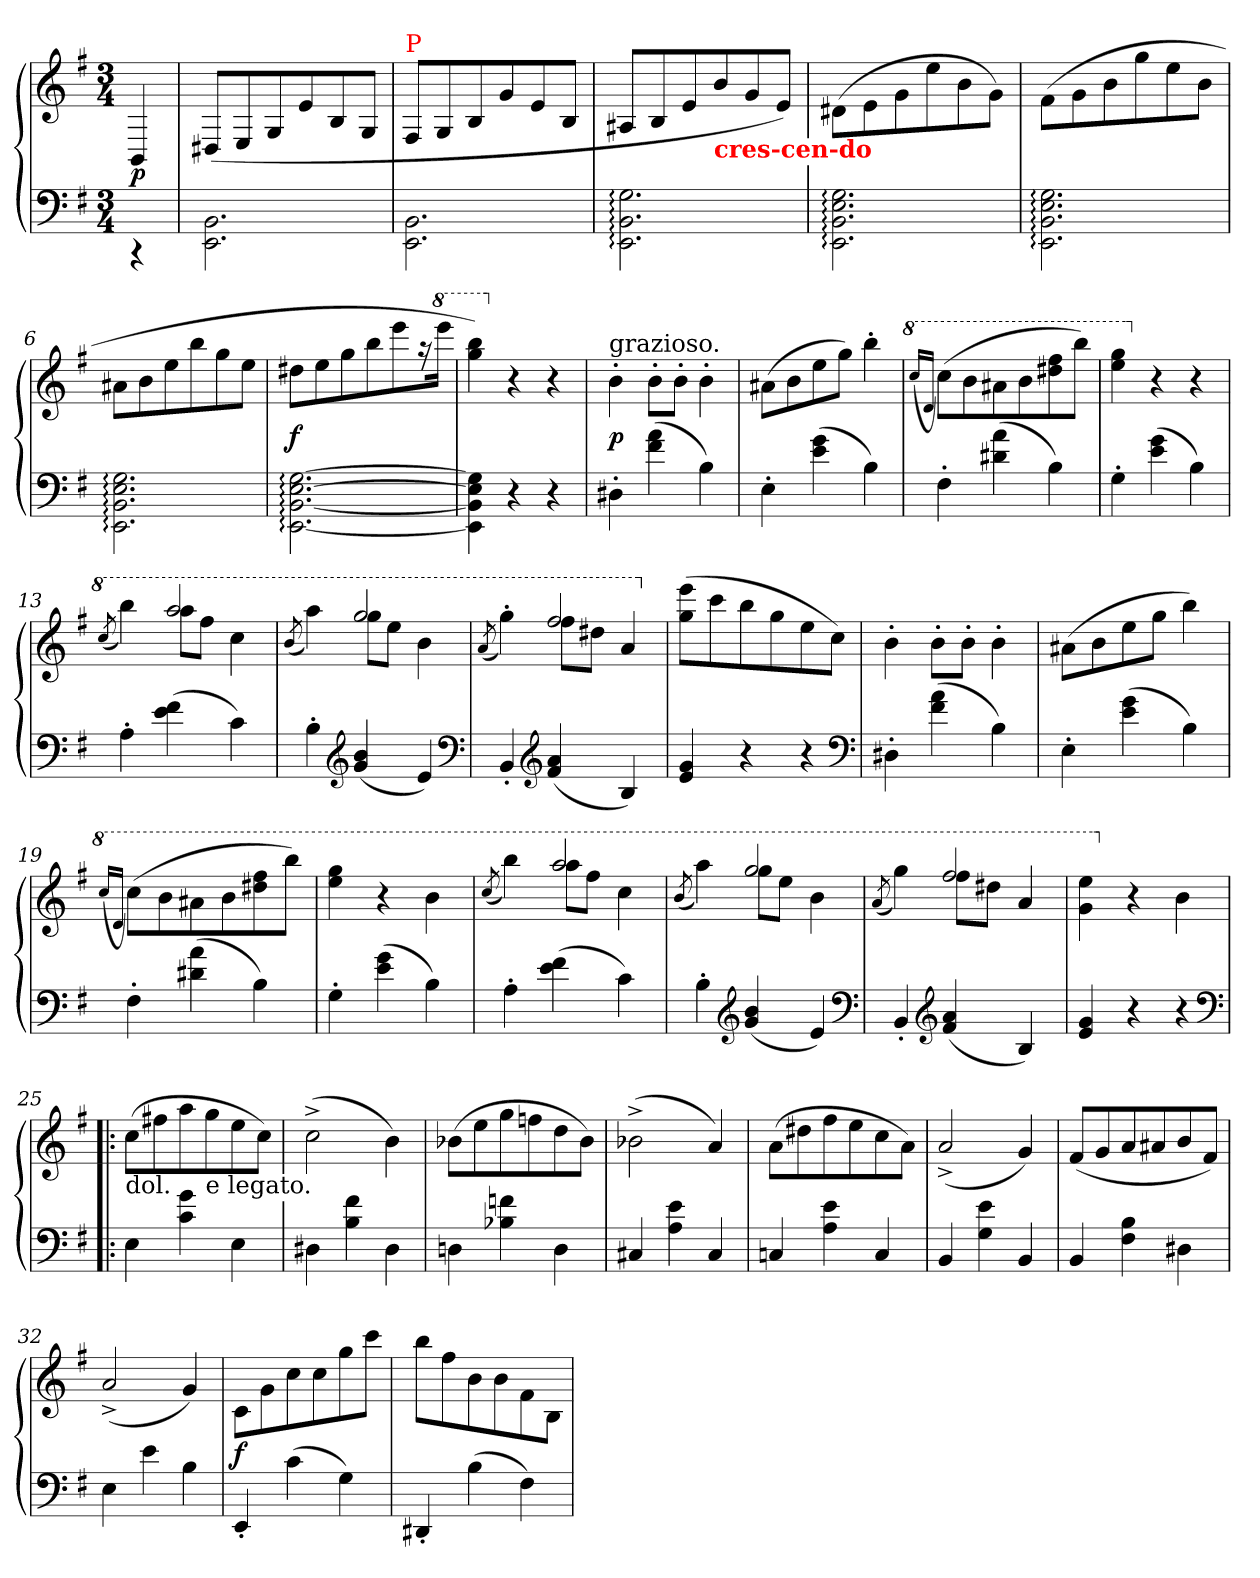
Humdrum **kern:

**kern	**kern	**dynam
*part1	*part1	*part1
*staff2	*staff1	*staff1/2
*clefF4	*clefG2	*
*k[f#]	*k[f#]	*
*M3/4	*M3/4	*
=	=	=
4rCC	4BB/	p
=1	=1	=1
2.BB\ 2.EE\	(>8D#X/L	.
.	8E/	.
.	8G/	.
.	8e/	.
.	8B/	.
.	8G/J	.
=2	=2	=2
!	!LO:TX:a:color=red:t=P	!
2.BB\ 2.EE\	8F#/L	.
.	8G/	.
.	8B/	.
.	8g\	.
.	8e\	.
.	8B\J	.
=3	=3	=3
2.G:\ 2.BB:\ 2.EE:\	8A#X/L	.
.	8B/	.
.	8e/	.
!	!LO:TX:b:B:color=red:t=cres-cen-do	!
.	8b/	.
.	8g/	.
.	8e/J)	.
=4	=4	=4
2.G:\ 2.E:\ 2.BB:\ 2.EE:\	(>8d#X\L	.
.	8e\	.
.	8g\	.
.	8ee\	.
.	8b\	.
.	8g\J)	.
=5	=5	=5
2.G:\ 2.E:\ 2.BB:\ 2.EE:\	(>8f#\L	.
.	8g\	.
.	8b\	.
.	8gg\	.
.	8ee\	.
.	8b\J	.
=6	=6	=6
2.G:\ 2.E:\ 2.BB:\ 2.EE:\	8a#XL	.
.	8b	.
.	8ee	.
.	8bb	.
.	8gg	.
.	8eeJ	.
=7	=7	=7
[2.G:\ [2.E:\ [2.BB:\ [2.EE:\	8dd#XL	f
.	8ee	.
.	8gg	.
.	8bb	.
.	8eee	.
.	16raa	.
*	*8va	*
.	16eeeeJk	.
=8	=8	=8
4G]\ 4E]\ 4BB]\ 4EE]\	4bbb 4ggg)	.
*	*X8va	*
4r	4r	.
4r	4r	.
=9	=9	=9
!	!LO:TX:a:t=grazioso.	!
4D#X'>	4b'>	p
(>4a 4f#	8b'>L	.
.	8b'>J	.
4B)	4b'>	.
=10	=10	=10
4E'>	(>8a#XL	.
.	8b	.
(>4g 4e	8ee	.
.	8ggJ)	.
4B)	4bb'>	.
=11	=11	=11
*	*8va	*
.	(<16qqccc/LL	.
.	16qqdd/JJ	.
4F#'>	(>8cccL)	.
.	8bb	.
(>4a 4d#X	8aa#X	.
.	8bb	.
4B)	8fff# 8ddd#X	.
.	8bbbJ)	.
=12	=12	=12
4G'>	4ggg 4eee	.
*	*X8va	*
(>4g 4e	4r	.
4B)	4r	.
=13	=13	=13
*	*^	*
*	*8va	*	*
.	.	(<8qccc/	.
4A'>	4ryy	4bbb)	.
(>4f# 4e	2aaa	8aaaL	.
.	.	8fff#J	.
4c)	.	4ccc\	.
=14	=14	=14	=14
.	.	(<8qbb/	.
4B'>	4ryy	4aaa)	.
*clefG2	*	*	*
(<4b 4g	2ggg	8gggL	.
.	.	8eeeJ	.
4e)	.	4bb\	.
*clefF4	*	*	*
=15	=15	=15	=15
.	.	(<8qaa/	.
4BB'<	4ryy	4ggg'>)	.
*clefG2	*	*	*
(<4a 4f#	2fff#	8fff#L	.
.	.	8ddd#XJ	.
4B)	.	4aa/	.
*	*v	*v	*
=16	=16	=16
*	*X8va	*
4g 4e	(>8eee 8ggL	.
.	8ccc	.
4r	8bb	.
.	8gg	.
4r	8ee	.
.	8ccJ)	.
*clefF4	*	*
=17	=17	=17
4D#X'>	4b'>	.
(>4a 4f#	8b'>L	.
.	8b'>J	.
4B)	4b'>	.
=18	=18	=18
4E'>	(>8a#XL	.
.	8b	.
(>4g 4e	8ee	.
.	8ggJ	.
4B)	4bb)	.
=19	=19	=19
*	*8va	*
.	(<16qqccc/LL	.
.	16qqdd/JJ	.
4F#'>	(>8cccL)	.
.	8bb	.
(>4a 4d#X	8aa#X	.
.	8bb	.
4B)	8fff# 8ddd#X	.
.	8bbbJ)	.
=20	=20	=20
4G'>	4ggg 4eee	.
(>4g 4e	4r	.
4B)	4bb\	.
=21	=21	=21
*	*^	*
.	.	(<8qccc/	.
4A'>	4ryy	4bbb)	.
(>4f# 4e	2aaa/	8aaaL	.
.	.	8fff#J	.
4c)	.	4ccc	.
=22	=22	=22	=22
.	.	(<8qbb/	.
4B'>	4ryy	4aaa)	.
*clefG2	*	*	*
(<4b 4g	2ggg/	8gggL	.
.	.	8eeeJ	.
4e)	.	4bb	.
*clefF4	*	*	*
=23	=23	=23	=23
.	.	(<8qaa/	.
4BB'<	4ryy	4ggg)	.
*clefG2	*	*	*
(<4a 4f#	2fff#/	8fff#L	.
.	.	8ddd#XJ	.
4B)	.	4aa/	.
*	*v	*v	*
=24	=24	=24
4g 4e	4eee\ 4gg\	.
*	*X8va	*
4r	4r	.
4r	4b\	.
*clefF4	*	*
=25!|:	=25!|:	=25!|:
!	!LO:TX:b:t=dol.	!
4E	(>8ccL	.
.	8ff#X	.
4g 4c	8aa	.
!	!LO:TX:b:t=e legato.	!
.	8gg	.
4E	8ee	.
.	8ccJ)	.
=26	=26	=26
4D#X	(>2cc^>	.
4f# 4B	.	.
4D#	4b)	.
=27	=27	=27
4Dn	(>8b-XL	.
.	8ee	.
4fn 4B-X	8gg	.
.	8ffn	.
4D	8dd	.
.	8b-J)	.
=28	=28	=28
4C#X	(>2b-X^>	.
4e 4A	.	.
4C#	4a/)	.
=29	=29	=29
4Cn	(>8aL	.
.	8dd#X	.
4e 4A	8ff#	.
.	8ee	.
4C	8cc	.
.	8aJ)	.
=30	=30	=30
4BB	(<2a^<	.
4e 4G	.	.
4BB	4g)	.
=31	=31	=31
4BB/	(<8f#L	.
.	8g	.
4B 4F#	8a	.
.	8a#X	.
4D#X\	8b	.
.	8f#J)	.
=32	=32	=32
4E	(<2a^</	.
4e	.	.
4B	4g)	.
=33	=33	=33
4EE'<	8c\L	f
.	8g\	.
(>4c	8cc\	.
.	8cc\	.
4G)	8gg\	.
.	8ccc\J	.
=34	=34	=34
4DD#X'<	8bbL	.
.	8ff#	.
(>4B	8b	.
.	8b	.
4F#)	8f#	.
.	8BJ	.
=	=	=
*-	*-	*-
